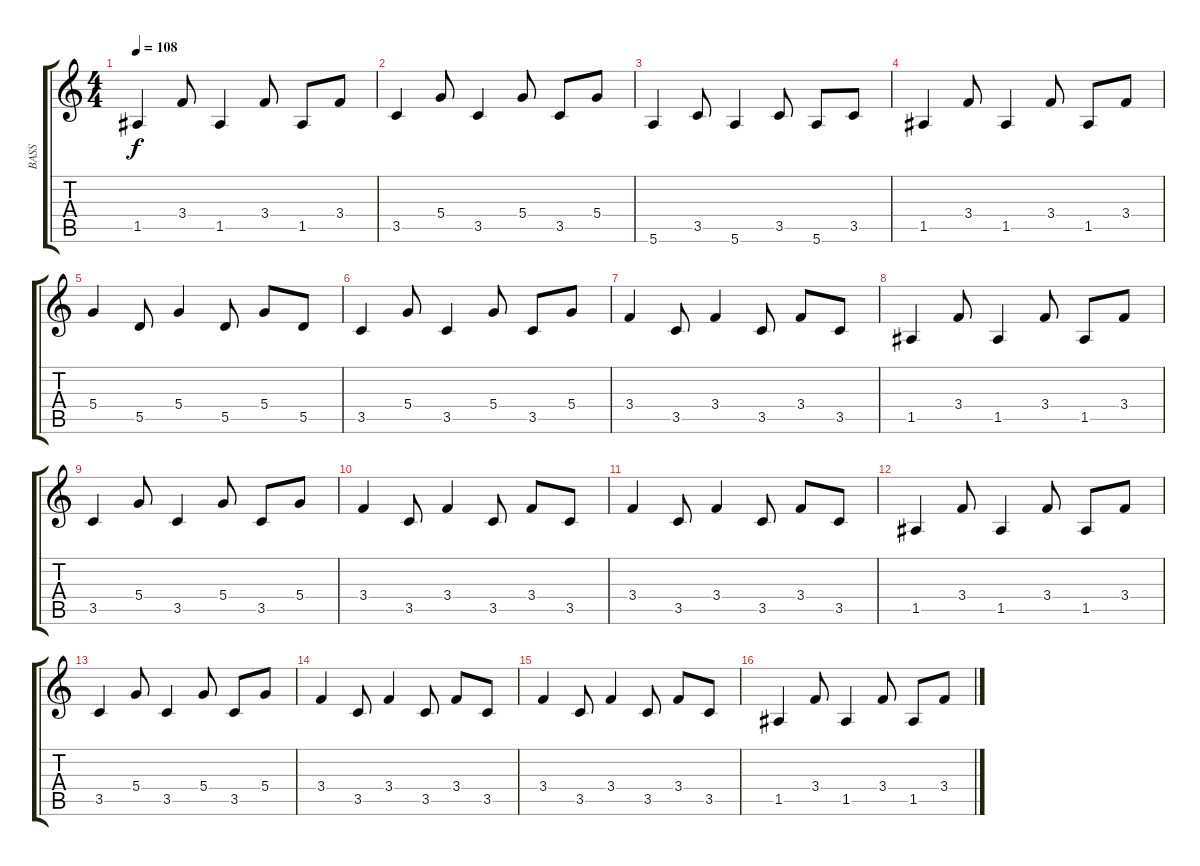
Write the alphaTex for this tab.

\track ("BASS" "BASS") {instrument electricbassfinger}
\staff {score tabs}
\tuning (E4 B3 G3 D3 A2 E2) {hide}
\ts (4 4)
\tempo 108
\clef g2
\ks c
1.5.4{dy f} 3.4.8 1.5.4 3.4.8 1.5.8 3.4.8 |
3.5.4 5.4.8 3.5.4 5.4.8 3.5.8 5.4.8 |
5.6.4 3.5.8 5.6.4 3.5.8 5.6.8 3.5.8 |
1.5.4 3.4.8 1.5.4 3.4.8 1.5.8 3.4.8 |
5.4.4 5.5.8 5.4.4 5.5.8 5.4.8 5.5.8 |
3.5.4 5.4.8 3.5.4 5.4.8 3.5.8 5.4.8 |
3.4.4 3.5.8 3.4.4 3.5.8 3.4.8 3.5.8 |
1.5.4 3.4.8 1.5.4 3.4.8 1.5.8 3.4.8 |
3.5.4 5.4.8 3.5.4 5.4.8 3.5.8 5.4.8 |
3.4.4 3.5.8 3.4.4 3.5.8 3.4.8 3.5.8 |
3.4.4 3.5.8 3.4.4 3.5.8 3.4.8 3.5.8 |
1.5.4 3.4.8 1.5.4 3.4.8 1.5.8 3.4.8 |
3.5.4 5.4.8 3.5.4 5.4.8 3.5.8 5.4.8 |
3.4.4 3.5.8 3.4.4 3.5.8 3.4.8 3.5.8 |
3.4.4 3.5.8 3.4.4 3.5.8 3.4.8 3.5.8 |
1.5.4 3.4.8 1.5.4 3.4.8 1.5.8 3.4.8
